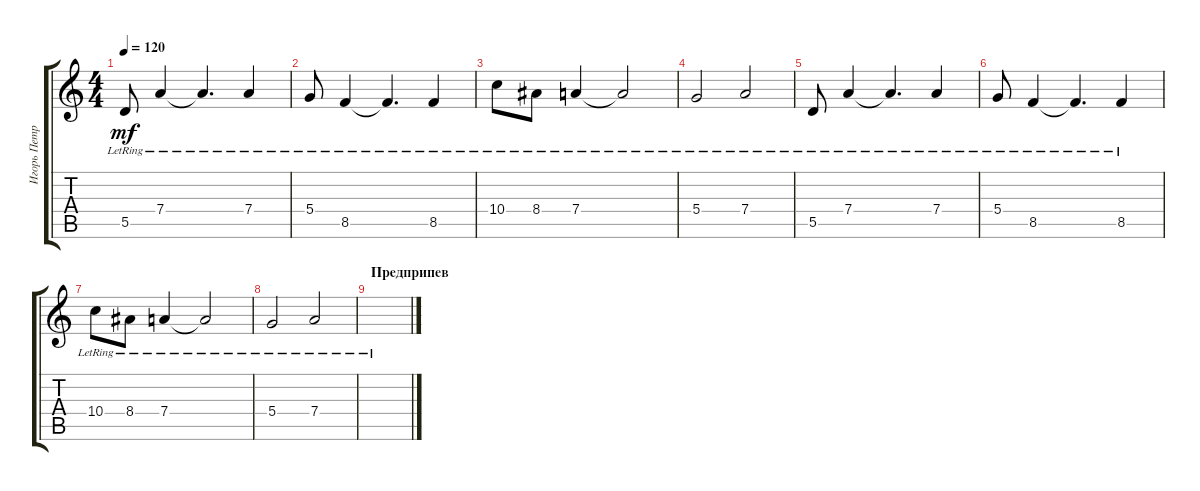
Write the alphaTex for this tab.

\track ("Игорь Петров (Distortion)" "Игорь Петр") {instrument overdrivenguitar}
\staff {score tabs}
\tuning (E4 B3 G3 D3 A2 E2) {hide}
\ts (4 4)
\tempo 120
\clef g2
\ks c
5.5{lr}.8{dy mf} 7.4{lr}.4 7.4{lr t}.4{d} 7.4{lr}.4 |
5.4{lr}.8 8.5{lr}.4 8.5{lr t}.4{d} 8.5{lr}.4 |
10.4{lr}.8 8.4{lr}.8 7.4{lr}.4 7.4{lr t}.2 |
5.4{lr}.2 7.4{lr}.2 |
5.5{lr}.8 7.4{lr}.4 7.4{lr t}.4{d} 7.4{lr}.4 |
5.4{lr}.8 8.5{lr}.4 8.5{lr t}.4{d} 8.5{lr}.4 |
10.4{lr}.8 8.4{lr}.8 7.4{lr}.4 7.4{lr t}.2 |
5.4{lr}.2 7.4{lr}.2 |
\section ("" "Предприпев")
